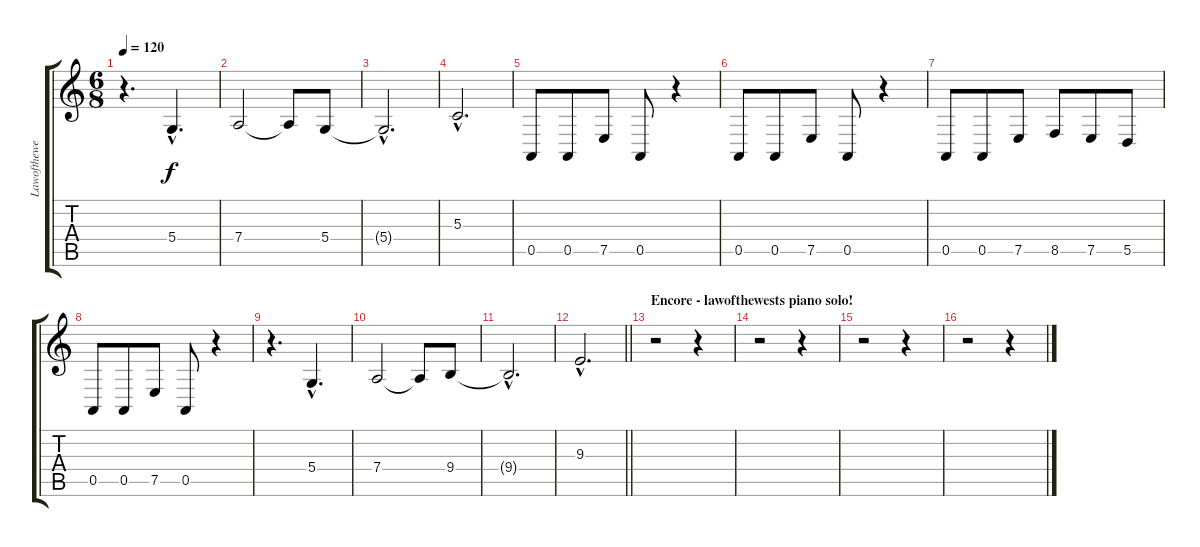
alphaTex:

\track ("Lawofthewest (vocals)" "Lawofthewe") {instrument oboe}
\staff {score tabs}
\tuning (E4 B3 G3 D3 A2 E2) {hide}
\ts (6 8)
\tempo 120
\clef g2
\ks c
r.4{d dy f} 5.4{hac}.4{d} |
7.4.2 7.4{t}.8 5.4.8 |
5.4{hac t}.2{d} |
5.3{hac}.2{d} |
0.5.8 0.5.8 7.5.8 0.5.8 r.4 |
0.5.8 0.5.8 7.5.8 0.5.8 r.4 |
0.5.8 0.5.8 7.5.8 8.5.8 7.5.8 5.5.8 |
0.5.8 0.5.8 7.5.8 0.5.8 r.4 |
r.4{d} 5.4{hac}.4{d} |
7.4.2 7.4{t}.8 9.4.8 |
9.4{hac t}.2{d} |
\barLineRight lightlight
9.3{hac}.2{d} |
\section ("" "Encore - lawofthewests piano solo!")
r.2 r.4 |
r.2 r.4 |
r.2 r.4 |
r.2 r.4
